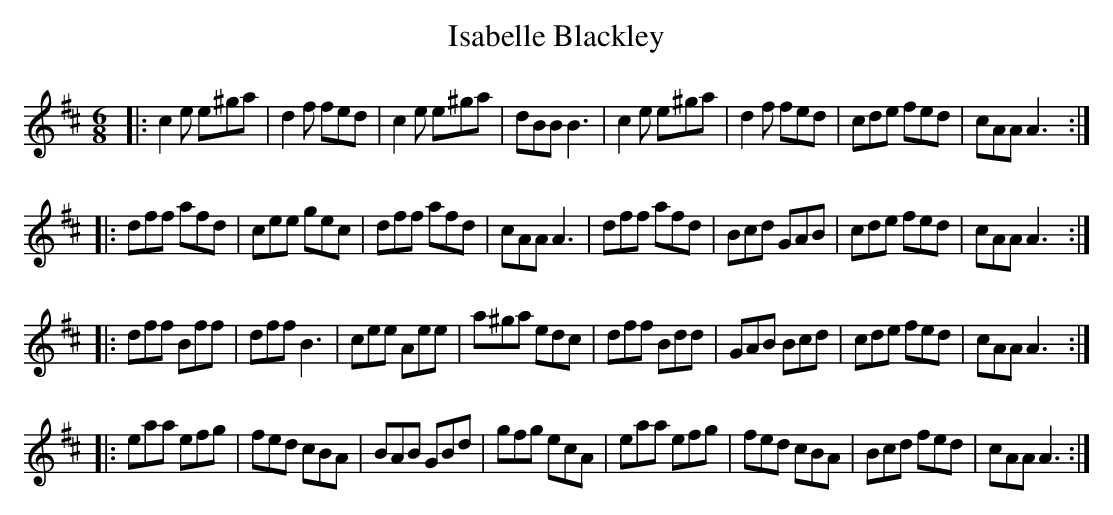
X:1
T:Isabelle Blackley
M:6/8
L:1/8
K:D
|:c2e e^ga|d2f fed|c2e e^ga|dBB B3|c2e e^ga|d2f fed|cde fed|cAA A3:|
|:dff afd|cee gec|dff afd|cAA A3|dff afd|Bcd GAB|cde fed|cAA A3:|
|:dff Bff|dff B3|cee Aee|a^ga edc|dff Bdd|GAB Bcd|cde fed|cAA A3:|
|:eaa efg|fed cBA|BAB GBd|gfg ecA|eaa efg|fed cBA|Bcd fed|cAA A3:|
